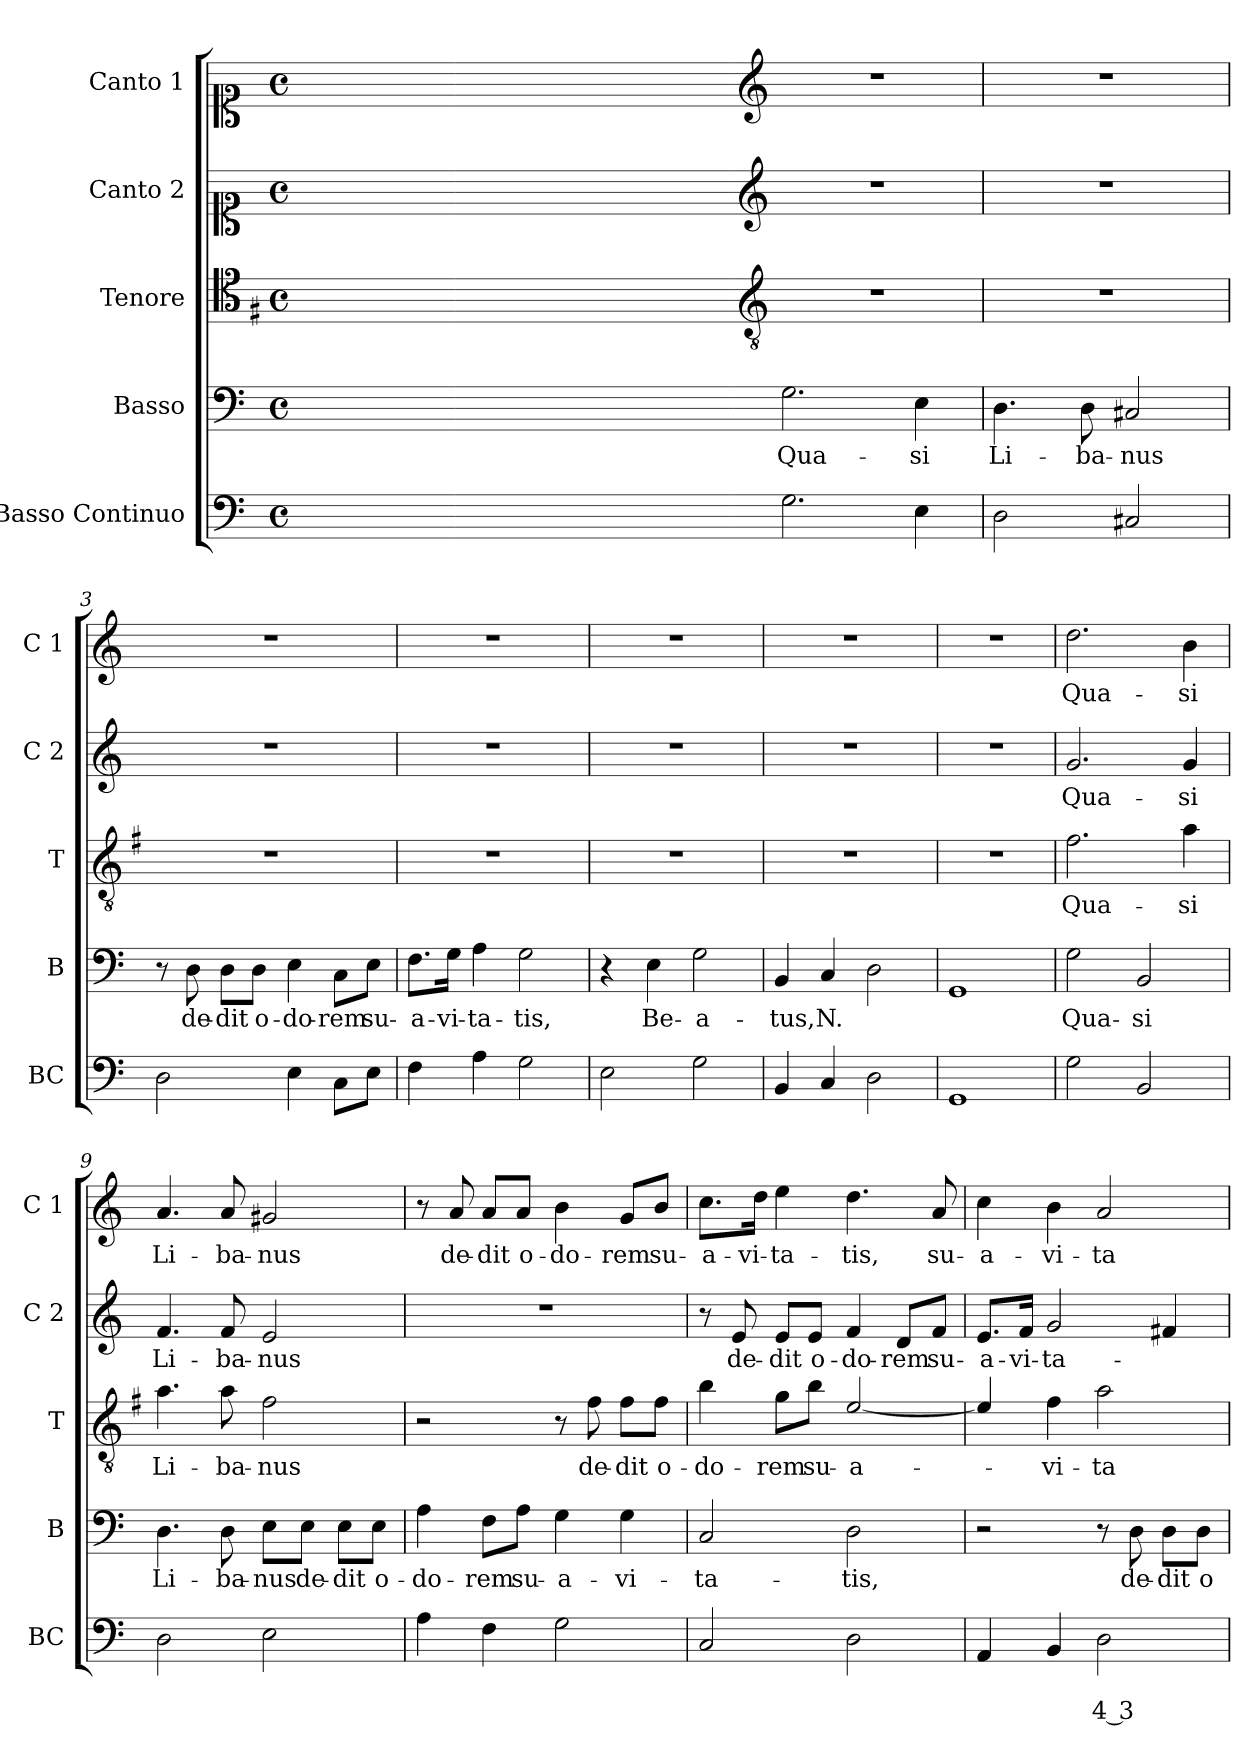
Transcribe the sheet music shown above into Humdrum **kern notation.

**kern	**text	**text	**kern	**text	**kern	**text	**kern	**text	**kern	**text
*part5	*part5	*part5	*part4	*part4	*part3	*part3	*part2	*part2	*part1	*part1
*staff5	*staff5	*staff5	*staff4	*staff4	*staff3	*staff3	*staff2	*staff2	*staff1	*staff1
*I"Basso Continuo	*	*	*I"Basso	*	*I"Tenore	*	*I"Canto 2	*	*I"Canto 1	*
*I'BC	*	*	*I'B	*	*I'T	*	*I'C 2	*	*I'C 1	*
*clefF4	*	*	*clefF4	*	*clefC4	*	*clefC1	*	*clefC1	*
*	*	*	*	*	*ITrd4c7	*	*	*	*	*
*k[]	*	*	*k[]	*	*k[]	*	*k[]	*	*k[]	*
*C:	*	*	*C:	*	*C:	*	*C:	*	*C:	*
*M4/4	*	*	*M4/4	*	*M4/4	*	*M4/4	*	*M4/4	*
*met(c)	*	*	*met(c)	*	*met(c)	*	*met(c)	*	*met(c)	*
*MM90	*	*	*MM90	*	*MM90	*	*MM90	*	*MM90	*
=	=	=	=	=	=	=	=	=	=	=
1ryy	.	.	1ryy	.	1ryy	.	1ryy	.	1ryy	.
=1X-	=1X-	=1X-	=1X-	=1X-	=1X-	=1X-	=1X-	=1X-	=1X-	=1X-
4ryy	.	.	4ryy	.	4ryy	.	4ryy	.	4ryy	.
4ryy	.	.	4ryy	.	4ryy	.	4ryy	.	4ryy	.
4ryy	.	.	4ryy	.	4ryy	.	4ryy	.	4ryy	.
4ryy	.	.	4ryy	.	4ryy	.	4ryy	.	4ryy	.
=1-	=1-	=1-	=1-	=1-	=1-	=1-	=1-	=1-	=1-	=1-
*	*	*	*	*	*clefGv2	*	*clefG2	*	*clefG2	*
!	!	!	!	!LO:LY:b	!	!	!	!	!	!
2.G\	.	.	2.G\	Qua-	1r	.	1r	.	1r	.
!	!	!	!	!LO:LY:b	!	!	!	!	!	!
4E\	.	.	4E\	-si	.	.	.	.	.	.
=2	=2	=2	=2	=2	=2	=2	=2	=2	=2	=2
!	!	!	!	!LO:LY:b	!	!	!	!	!	!
2D\	.	.	4.D\	Li-	1r	.	1r	.	1r	.
!	!	!	!	!LO:LY:b	!	!	!	!	!	!
.	.	.	8D\	-ba-	.	.	.	.	.	.
!	!	!	!	!LO:LY:b	!	!	!	!	!	!
2C#X/	.	.	2C#X/	-nus	.	.	.	.	.	.
=3	=3	=3	=3	=3	=3	=3	=3	=3	=3	=3
2D\	.	.	8r	.	1r	.	1r	.	1r	.
!	!	!	!	!LO:LY:b	!	!	!	!	!	!
.	.	.	8D\	de-	.	.	.	.	.	.
!	!	!	!	!LO:LY:b	!	!	!	!	!	!
.	.	.	8D\L	-dit	.	.	.	.	.	.
!	!	!	!	!LO:LY:b	!	!	!	!	!	!
.	.	.	8D\J	o-	.	.	.	.	.	.
!	!	!	!	!LO:LY:b	!	!	!	!	!	!
4E\	.	.	4E\	-do-	.	.	.	.	.	.
!	!	!	!	!LO:LY:b	!	!	!	!	!	!
8C\L	.	.	8C\L	-rem	.	.	.	.	.	.
!	!	!	!	!LO:LY:b	!	!	!	!	!	!
8E\J	.	.	8E\J	su-	.	.	.	.	.	.
=4	=4	=4	=4	=4	=4	=4	=4	=4	=4	=4
!	!	!	!	!LO:LY:b	!	!	!	!	!	!
4F\	.	.	8.F\L	-a-	1r	.	1r	.	1r	.
!	!	!	!	!LO:LY:b	!	!	!	!	!	!
.	.	.	16G\Jk	-vi-	.	.	.	.	.	.
!	!	!	!	!LO:LY:b	!	!	!	!	!	!
4A\	.	.	4A\	-ta-	.	.	.	.	.	.
!	!	!	!	!LO:LY:b	!	!	!	!	!	!
2G\	.	.	2G\	-tis,	.	.	.	.	.	.
=5	=5	=5	=5	=5	=5	=5	=5	=5	=5	=5
2E\	.	.	4r	.	1r	.	1r	.	1r	.
!	!	!	!	!LO:LY:b	!	!	!	!	!	!
.	.	.	4E\	Be-	.	.	.	.	.	.
!	!	!	!	!LO:LY:b	!	!	!	!	!	!
2G\	.	.	2G\	-a-	.	.	.	.	.	.
=6	=6	=6	=6	=6	=6	=6	=6	=6	=6	=6
!	!	!	!	!LO:LY:b	!	!	!	!	!	!
4BB/	.	.	4BB/	-tus,	1r	.	1r	.	1r	.
!	!	!	!	!LO:LY:b	!	!	!	!	!	!
4C/	.	.	4C/	N.	.	.	.	.	.	.
2D\	.	.	2D\	.	.	.	.	.	.	.
!!LO:LB:g=z
=7	=7	=7	=7	=7	=7	=7	=7	=7	=7	=7
1GG	.	.	1GG	.	1r	.	1r	.	1r	.
=8	=8	=8	=8	=8	=8	=8	=8	=8	=8	=8
!	!	!	!	!LO:LY:b	!	!LO:LY:b	!	!LO:LY:b	!	!LO:LY:b
2G\	.	.	2G\	Qua-	2.B\	Qua-	2.g/	Qua-	2.dd\	Qua-
!	!	!	!	!LO:LY:b	!	!	!	!	!	!
2BB/	.	.	2BB/	-si	.	.	.	.	.	.
!	!	!	!	!	!	!LO:LY:b	!	!LO:LY:b	!	!LO:LY:b
.	.	.	.	.	4d\	-si	4g/	-si	4b\	-si
=9	=9	=9	=9	=9	=9	=9	=9	=9	=9	=9
!	!	!	!	!LO:LY:b	!	!LO:LY:b	!	!LO:LY:b	!	!LO:LY:b
2D\	.	.	4.D\	Li-	4.d\	Li-	4.f/	Li-	4.a/	Li-
!	!	!	!	!LO:LY:b	!	!LO:LY:b	!	!LO:LY:b	!	!LO:LY:b
.	.	.	8D\	-ba-	8d\	-ba-	8f/	-ba-	8a/	-ba-
!	!	!	!	!LO:LY:b	!	!LO:LY:b	!	!LO:LY:b	!	!LO:LY:b
2E\	.	.	8E\L	-nus	2B\	-nus	2e/	-nus	2g#X/	-nus
!	!	!	!	!LO:LY:b	!	!	!	!	!	!
.	.	.	8E\J	de-	.	.	.	.	.	.
!	!	!	!	!LO:LY:b	!	!	!	!	!	!
.	.	.	8E\L	-dit	.	.	.	.	.	.
!	!	!	!	!LO:LY:b	!	!	!	!	!	!
.	.	.	8E\J	o-	.	.	.	.	.	.
=10	=10	=10	=10	=10	=10	=10	=10	=10	=10	=10
!	!	!	!	!LO:LY:b	!	!	!	!	!	!
4A\	.	.	4A\	-do-	2r	.	1r	.	8r	.
!	!	!	!	!	!	!	!	!	!	!LO:LY:b
.	.	.	.	.	.	.	.	.	8a/	de-
!	!	!	!	!LO:LY:b	!	!	!	!	!	!LO:LY:b
4F\	.	.	8F\L	-rem	.	.	.	.	8a/L	-dit
!	!	!	!	!LO:LY:b	!	!	!	!	!	!LO:LY:b
.	.	.	8A\J	su-	.	.	.	.	8a/J	o-
!	!	!	!	!LO:LY:b	!	!	!	!	!	!LO:LY:b
2G\	.	.	4G\	-a-	8r	.	.	.	4b\	-do-
!	!	!	!	!	!	!LO:LY:b	!	!	!	!
.	.	.	.	.	8B\	de-	.	.	.	.
!	!	!	!	!LO:LY:b	!	!LO:LY:b	!	!	!	!LO:LY:b
.	.	.	4G\	-vi-	8B\L	-dit	.	.	8g/L	-rem
!	!	!	!	!	!	!LO:LY:b	!	!	!	!LO:LY:b
.	.	.	.	.	8B\J	o-	.	.	8b/J	su-
=11	=11	=11	=11	=11	=11	=11	=11	=11	=11	=11
!	!	!	!	!LO:LY:b	!	!LO:LY:b	!	!	!	!LO:LY:b
2C/	.	.	2C/	-ta-	4e\	-do-	8r	.	8.cc\L	-a-
!	!	!	!	!	!	!	!	!LO:LY:b	!	!
.	.	.	.	.	.	.	8e/	de-	.	.
!	!	!	!	!	!	!	!	!	!	!LO:LY:b
.	.	.	.	.	.	.	.	.	16dd\Jk	-vi-
!	!	!	!	!	!	!LO:LY:b	!	!LO:LY:b	!	!LO:LY:b
.	.	.	.	.	8c\L	-rem	8e/L	-dit	4ee\	-ta-
!	!	!	!	!	!	!LO:LY:b	!	!LO:LY:b	!	!
.	.	.	.	.	8e\J	su-	8e/J	o-	.	.
!	!	!	!	!LO:LY:b	!	!LO:LY:b	!	!LO:LY:b	!	!LO:LY:b
2D\	.	.	2D\	-tis,	[2A/	-a-	4f/	-do-	4.dd\	-tis,
!	!	!	!	!	!	!	!	!LO:LY:b	!	!
.	.	.	.	.	.	.	8d/L	-rem	.	.
!	!	!	!	!	!	!	!	!LO:LY:b	!	!LO:LY:b
.	.	.	.	.	.	.	8f/J	su-	8a/	su-
=12	=12	=12	=12	=12	=12	=12	=12	=12	=12	=12
!	!	!	!	!	!	!	!	!LO:LY:b	!	!LO:LY:b
4AA/	.	.	2r	.	4A/]	.	8.e/L	-a-	4cc\	-a-
!	!	!	!	!	!	!	!	!LO:LY:b	!	!
.	.	.	.	.	.	.	16f/Jk	-vi-	.	.
!	!	!	!	!	!	!LO:LY:b	!	!LO:LY:b	!	!LO:LY:b
4BB/	.	.	.	.	4B\	-vi-	2g/	-ta-	4b\	-vi-
!	!	!LO:LY:b	!	!	!	!LO:LY:b	!	!	!	!LO:LY:b
2D\	.	4 3	8r	.	2d\	-ta-	.	.	2a/	-ta-
!	!	!	!	!LO:LY:b	!	!	!	!	!	!
.	.	.	8D\	de-	.	.	.	.	.	.
!	!	!	!	!LO:LY:b	!	!	!	!	!	!
.	.	.	8D\L	-dit	.	.	4f#X/	.	.	.
!	!	!	!	!LO:LY:b	!	!	!	!	!	!
.	.	.	8D\J	o-	.	.	.	.	.	.
=	=	=	=	=	=	=	=	=	=	=
*-	*-	*-	*-	*-	*-	*-	*-	*-	*-	*-
